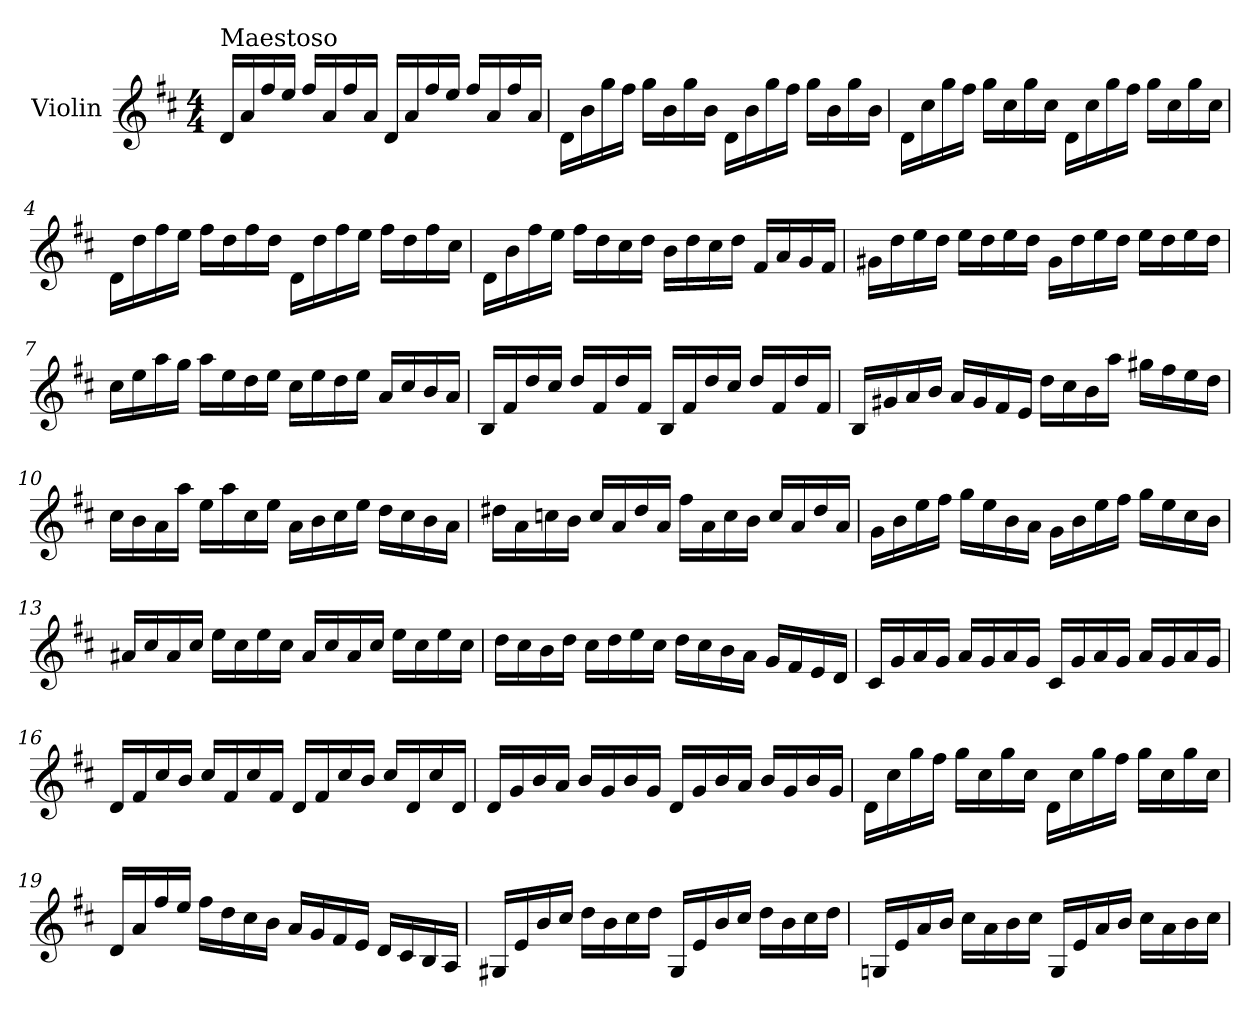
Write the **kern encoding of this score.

**kern
*part1
*staff1
*I"Violin
*I'Vln.
*clefG2
*k[f#c#]
*D:
*M4/4
=1
!LO:TX:a:t=Maestoso
16d/LL
16a/
16ff#/
16ee/JJ
16ff#/LL
16a/
16ff#/
16a/JJ
16d/LL
16a/
16ff#/
16ee/JJ
16ff#/LL
16a/
16ff#/
16a/JJ
=2
16d\LL
16b\
16gg\
16ff#\JJ
16gg\LL
16b\
16gg\
16b\JJ
16d\LL
16b\
16gg\
16ff#\JJ
16gg\LL
16b\
16gg\
16b\JJ
!!LO:LB:g=z
=3
16d\LL
16cc#\
16gg\
16ff#\JJ
16gg\LL
16cc#\
16gg\
16cc#\JJ
16d\LL
16cc#\
16gg\
16ff#\JJ
16gg\LL
16cc#\
16gg\
16cc#\JJ
=4
16d\LL
16dd\
16ff#\
16ee\JJ
16ff#\LL
16dd\
16ff#\
16dd\JJ
16d\LL
16dd\
16ff#\
16ee\JJ
16ff#\LL
16dd\
16ff#\
16cc#\JJ
!!LO:LB:g=z
=5
16d\LL
16b\
16ff#\
16ee\JJ
16ff#\LL
16dd\
16cc#\
16dd\JJ
16b\LL
16dd\
16cc#\
16dd\JJ
16f#/LL
16a/
16g/
16f#/JJ
=6
16g#X\LL
16dd\
16ee\
16dd\JJ
16ee\LL
16dd\
16ee\
16dd\JJ
16g#\LL
16dd\
16ee\
16dd\JJ
16ee\LL
16dd\
16ee\
16dd\JJ
!!LO:LB:g=z
=7
16cc#\LL
16ee\
16aa\
16gg\JJ
16aa\LL
16ee\
16dd\
16ee\JJ
16cc#\LL
16ee\
16dd\
16ee\JJ
16a/LL
16cc#/
16b/
16a/JJ
=8
16B/LL
16f#/
16dd/
16cc#/JJ
16dd/LL
16f#/
16dd/
16f#/JJ
16B/LL
16f#/
16dd/
16cc#/JJ
16dd/LL
16f#/
16dd/
16f#/JJ
!!LO:LB:g=z
=9
16B/LL
16g#X/
16a/
16b/JJ
16a/LL
16g#/
16f#/
16e/JJ
16dd\LL
16cc#\
16b\
16aa\JJ
16gg#X\LL
16ff#\
16ee\
16dd\JJ
=10
16cc#\LL
16b\
16a\
16aa\JJ
16ee\LL
16aa\
16cc#\
16ee\JJ
16a\LL
16b\
16cc#\
16ee\JJ
16dd\LL
16cc#\
16b\
16a\JJ
!!LO:LB:g=z
=11
16dd#X\LL
16a\
16ccn\
16b\JJ
16cc/LL
16a/
16dd#/
16a/JJ
16ff#\LL
16a\
16cc\
16b\JJ
16cc/LL
16a/
16dd#/
16a/JJ
=12
16g\LL
16b\
16ee\
16ff#\JJ
16gg\LL
16ee\
16b\
16a\JJ
16g\LL
16b\
16ee\
16ff#\JJ
16gg\LL
16ee\
16cc#\
16b\JJ
!!LO:LB:g=z
=13
16a#X/LL
16cc#/
16a#/
16cc#/JJ
16ee\LL
16cc#\
16ee\
16cc#\JJ
16a#/LL
16cc#/
16a#/
16cc#/JJ
16ee\LL
16cc#\
16ee\
16cc#\JJ
=14
16dd\LL
16cc#\
16b\
16dd\JJ
16cc#\LL
16dd\
16ee\
16cc#\JJ
16dd\LL
16cc#\
16b\
16a\JJ
16g/LL
16f#/
16e/
16d/JJ
!!LO:LB:g=z
=15
16c#/LL
16g/
16a/
16g/JJ
16a/LL
16g/
16a/
16g/JJ
16c#/LL
16g/
16a/
16g/JJ
16a/LL
16g/
16a/
16g/JJ
=16
16d/LL
16f#/
16cc#/
16b/JJ
16cc#/LL
16f#/
16cc#/
16f#/JJ
16d/LL
16f#/
16cc#/
16b/JJ
16cc#/LL
16d/
16cc#/
16d/JJ
!!LO:LB:g=z
=17
16d/LL
16g/
16b/
16a/JJ
16b/LL
16g/
16b/
16g/JJ
16d/LL
16g/
16b/
16a/JJ
16b/LL
16g/
16b/
16g/JJ
=18
16d\LL
16cc#\
16gg\
16ff#\JJ
16gg\LL
16cc#\
16gg\
16cc#\JJ
16d\LL
16cc#\
16gg\
16ff#\JJ
16gg\LL
16cc#\
16gg\
16cc#\JJ
!!LO:PB:g=z
=19
16d/LL
16a/
16ff#/
16ee/JJ
16ff#\LL
16dd\
16cc#\
16b\JJ
16a/LL
16g/
16f#/
16e/JJ
16d/LL
16c#/
16B/
16A/JJ
=20
16G#X/LL
16e/
16b/
16cc#/JJ
16dd\LL
16b\
16cc#\
16dd\JJ
16G#/LL
16e/
16b/
16cc#/JJ
16dd\LL
16b\
16cc#\
16dd\JJ
!!LO:LB:g=z
=21
16Gn/LL
16e/
16a/
16b/JJ
16cc#\LL
16a\
16b\
16cc#\JJ
16G/LL
16e/
16a/
16b/JJ
16cc#\LL
16a\
16b\
16cc#\JJ
=
*-
